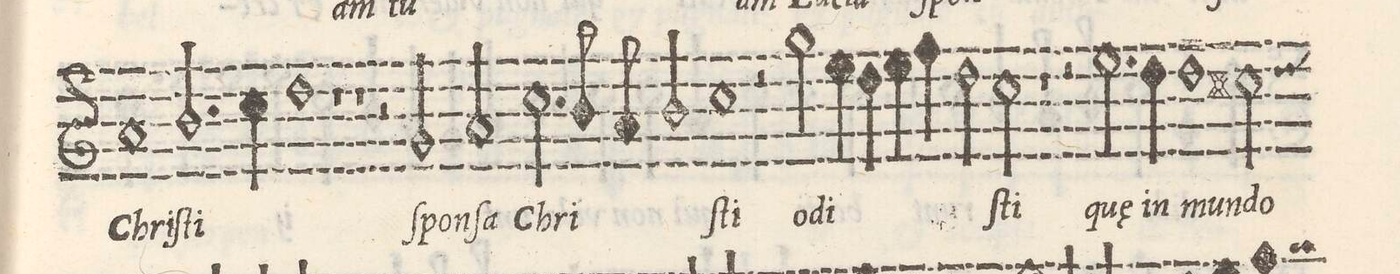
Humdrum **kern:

**kern	**text
*I"CANTVS	*
*clefG2	*
*k[]	*
*met(C|)	*
*M2/1	*
=27-	=27-
1a/	Chriſ-
2.b/	.
4cc\	.
=28-	=28-
1dd\	-ti
1r	.
=29-	=29-
1r	.
2r	.
2g/	ſpon-
=30-	=30-
2a/	-ſa
2.cc\	Chri-
8b/	.
8a/	.
2b/	.
=31-	=31-
1cc\	-ſti
2r	.
2gg\	o-
=32-	=32-
4ee\	-di-
4dd\	.
4ee\	.
4ff\	.
2dd\	.
2cc\	-ſti
=33-	=33-
1r	.
2r	.
2.ee\	quae
=34-	=34-
4dd\	in
1dd\	mun-
2cc#X\	-do
*custos:dd	*
*-	*-
